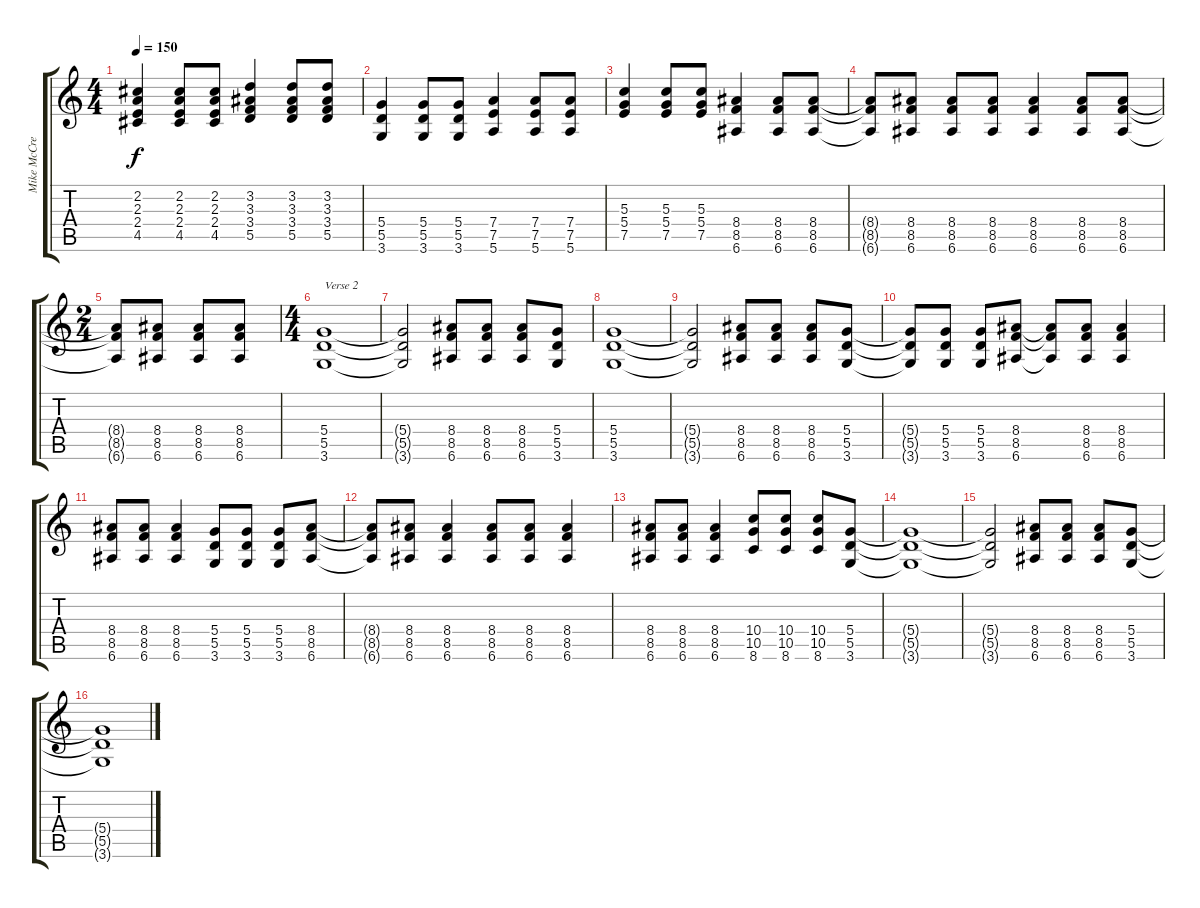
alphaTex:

\track ("Mike McCready" "Mike McCre") {instrument distortionguitar}
\staff {score tabs}
\tuning (E4 B3 G3 D3 A2 E2) {hide}
\ts (4 4)
\tempo 150
\clef g2
\ks c
(2.2 2.3 2.4 4.5).4{dy f} (2.2 2.3 2.4 4.5).8 (2.2 2.3 2.4 4.5).8 (3.2 3.3 3.4 5.5).4 (3.2 3.3 3.4 5.5).8 (3.2 3.3 3.4 5.5).8 |
(5.4 5.5 3.6).4 (5.4 5.5 3.6).8 (5.4 5.5 3.6).8 (7.4 7.5 5.6).4 (7.4 7.5 5.6).8 (7.4 7.5 5.6).8 |
(5.3 5.4 7.5).4 (5.3 5.4 7.5).8 (5.3 5.4 7.5).8 (8.4 8.5 6.6).4 (8.4 8.5 6.6).8 (8.4 8.5 6.6).8 |
(8.4{t} 8.5{t} 6.6{t}).8 (8.4 8.5 6.6).8 (8.4 8.5 6.6).8 (8.4 8.5 6.6).8 (8.4 8.5 6.6).4 (8.4 8.5 6.6).8 (8.4 8.5 6.6).8 |
\ts (2 4)
(8.4{t} 8.5{t} 6.6{t}).8 (8.4 8.5 6.6).8 (8.4 8.5 6.6).8 (8.4 8.5 6.6).8 |
\ts (4 4)
(5.4 5.5 3.6).1{txt "Verse 2"} |
(5.4{t} 5.5{t} 3.6{t}).2 (8.4 8.5 6.6).8 (8.4 8.5 6.6).8 (8.4 8.5 6.6).8 (5.4 5.5 3.6).8 |
(5.4 5.5 3.6).1 |
(5.4{t} 5.5{t} 3.6{t}).2 (8.4 8.5 6.6).8 (8.4 8.5 6.6).8 (8.4 8.5 6.6).8 (5.4 5.5 3.6).8 |
(5.4{t} 5.5{t} 3.6{t}).8 (5.4 5.5 3.6).8 (5.4 5.5 3.6).8 (8.4 8.5 6.6).8 (8.4{t} 8.5{t} 6.6{t}).8 (8.4 8.5 6.6).8 (8.4 8.5 6.6).4 |
(8.4 8.5 6.6).8 (8.4 8.5 6.6).8 (8.4 8.5 6.6).4 (5.4 5.5 3.6).8 (5.4 5.5 3.6).8 (5.4 5.5 3.6).8 (8.4 8.5 6.6).8 |
(8.4{t} 8.5{t} 6.6{t}).8 (8.4 8.5 6.6).8 (8.4 8.5 6.6).4 (8.4 8.5 6.6).8 (8.4 8.5 6.6).8 (8.4 8.5 6.6).4 |
(8.4 8.5 6.6).8 (8.4 8.5 6.6).8 (8.4 8.5 6.6).4 (10.4 10.5 8.6).8 (10.4 10.5 8.6).8 (10.4 10.5 8.6).8 (5.4 5.5 3.6).8 |
(5.4{t} 5.5{t} 3.6{t}).1 |
(5.4{t} 5.5{t} 3.6{t}).2 (8.4 8.5 6.6).8 (8.4 8.5 6.6).8 (8.4 8.5 6.6).8 (5.4 5.5 3.6).8 |
(5.4{t} 5.5{t} 3.6{t}).1
